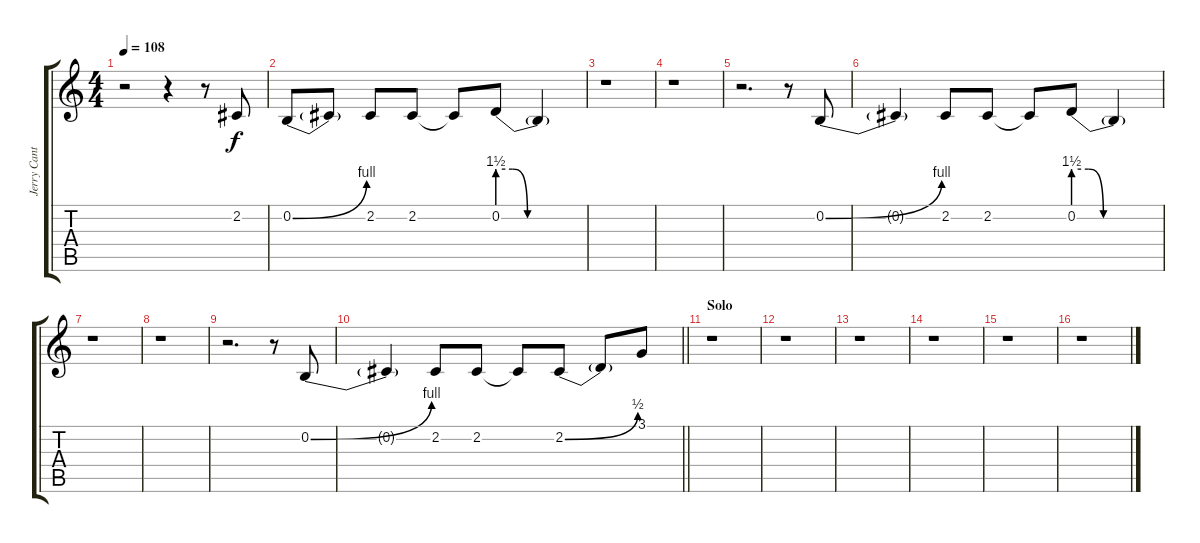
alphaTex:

\track ("Jerry Cantrell- Backing Vocals" "Jerry Cant") {instrument lead2sawtooth}
\staff {score tabs}
\tuning (E4 B3 G3 D3 A2 E2) {hide}
\ts (4 4)
\tempo 108
\clef g2
\ks c
r.2{dy f} r.4 r.8 2.2.8 |
0.2{be (bend 0 0 60 4)}.8 0.2{t}.8 2.2.8 2.2.8 2.2{t}.8 0.2{be (custom 0 6 10 6 20 0 40 0 60 0)}.8 0.2{t}.4 |
r.1 |
r.1 |
r.2{d} r.8 0.2{be (bend 0 0 60 4)}.8 |
0.2{t}.4 2.2.8 2.2.8 2.2{t}.8 0.2{be (custom 0 6 10 6 20 0 40 0 60 0)}.8 0.2{t}.4 |
r.1 |
r.1 |
r.2{d} r.8 0.2{be (bend 0 0 60 4)}.8 |
\barLineRight lightlight
0.2{t}.4 2.2.8 2.2.8 2.2{t}.8 2.2{be (bend 0 0 60 2)}.8 2.2{t}.8 3.1.8 |
\section ("" "Solo")
r.1 |
r.1 |
r.1 |
r.1 |
r.1 |
r.1
